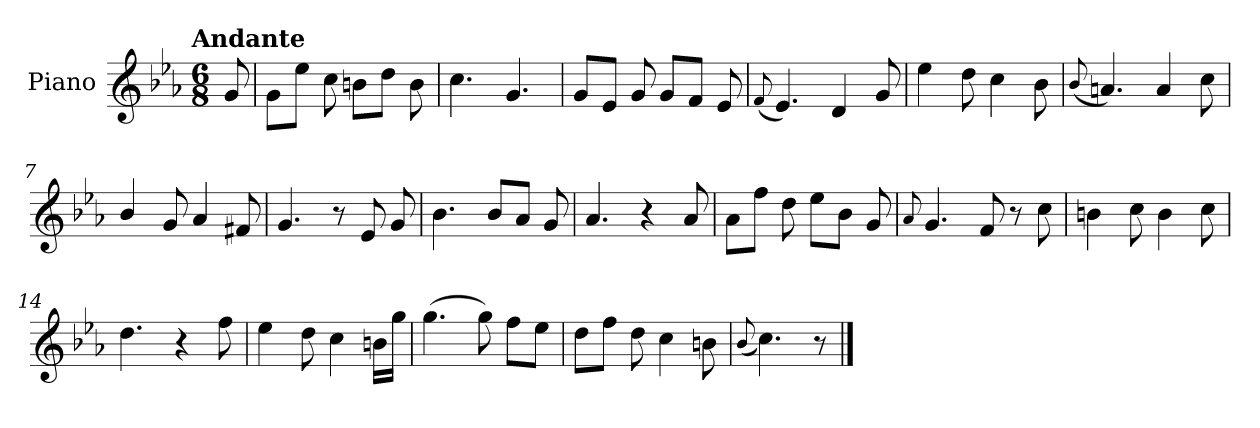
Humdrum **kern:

**kern
*part1
*staff1
*I"Piano
*I'Pno.
*clefG2
*k[b-e-a-]
!!LO:TX:omd:t=Andante
*M6/8
*MM92
=
8g/
=1
8g\L
8ee-\J
8cc\
8bn\L
8dd\J
8b\
=2
4.cc\
4.g/
=3
8g/L
8e-/J
8g/
8g/L
8f/J
8e-/
!!LO:LB:g=z
=4
(<8qqf/
4.e-/)
4d/
8g/
=5
4ee-\
8dd\
4cc\
8b-\
=6
(<8qqb-/
4.an/)
4a/
8cc\
=7
4b-/
8g/
4a-/
8f#X/
=8
4.g/
8r
8e-/
8g/
!!LO:LB:g=z
=9
4.b-\
8b-/L
8a-/J
8g/
=10
4.a-/
4r
8a-/
=11
8a-\L
8ff\J
8dd\
8ee-\L
8b-\J
8g/
=12
8qqa-/
4.g/
8f/
8r
8cc\
=13
4bn\
8cc\
4b\
8cc\
!!LO:LB:g=z
=14
4.dd\
4r
8ff\
=15
4ee-\
8dd\
4cc\
16bn\LL
16gg\JJ
=16
(>4.gg\
8gg\)
8ff\L
8ee-\J
=17
8dd\L
8ff\J
8dd\
4cc\
8bn\
=18
(<8qqb-/
4.cc\)
8r
==
*-
